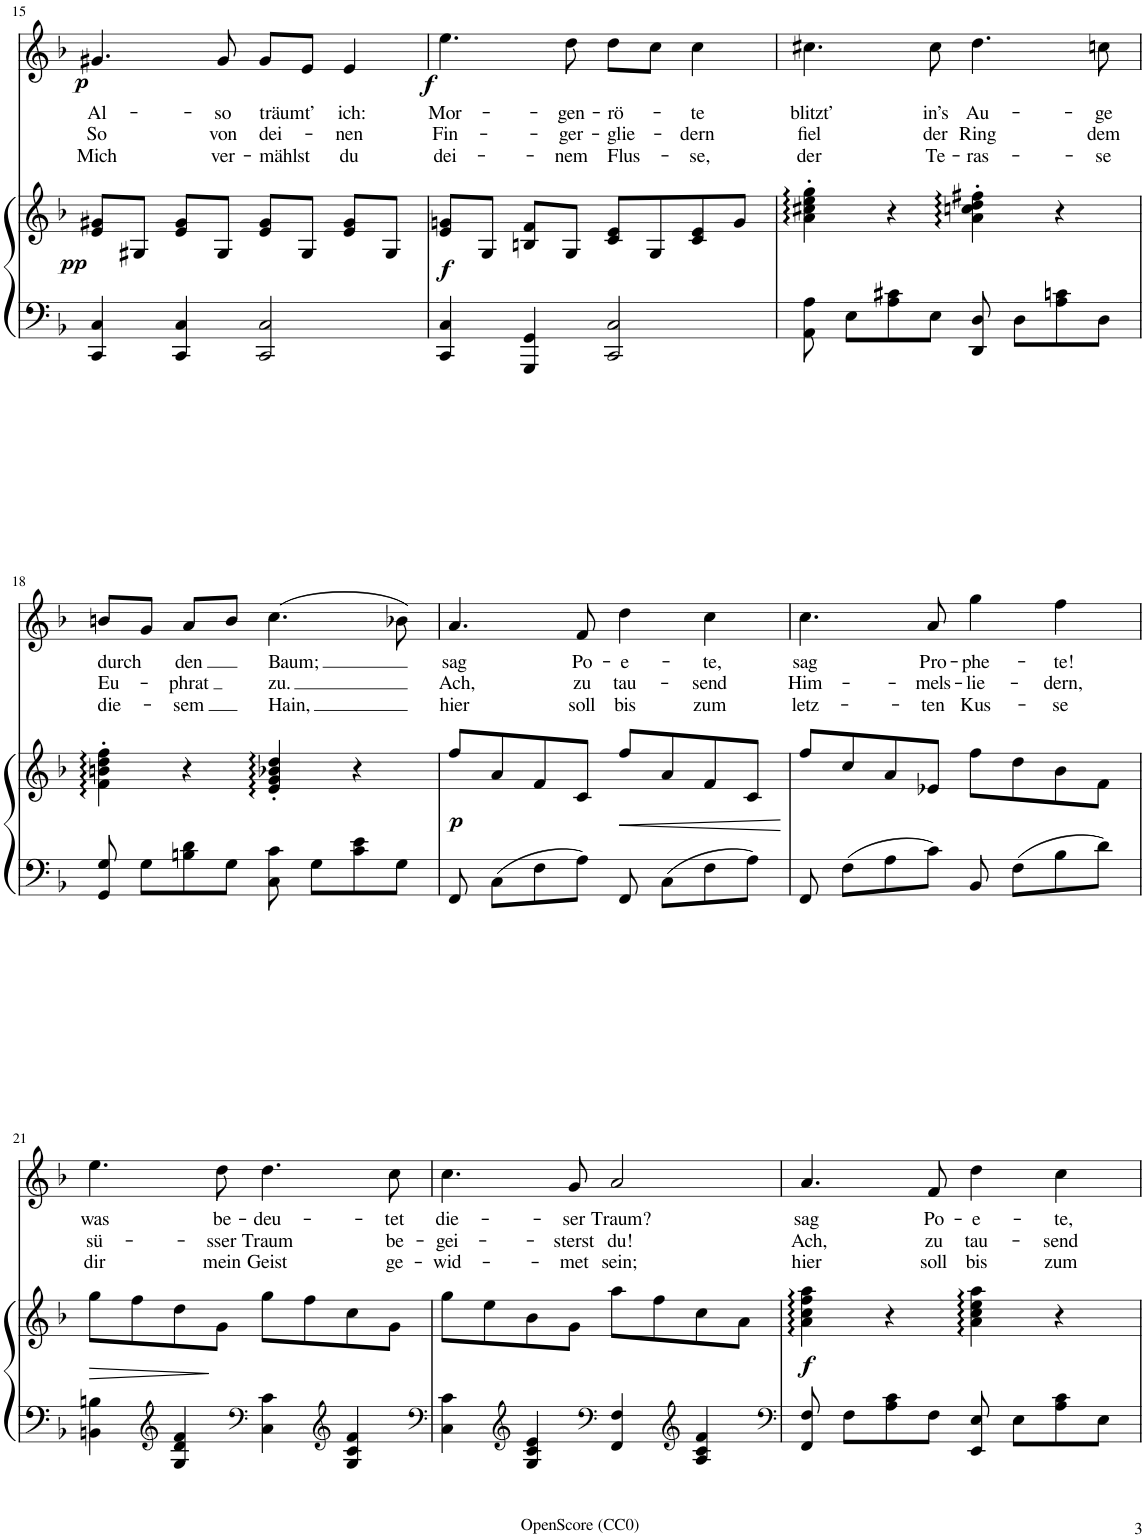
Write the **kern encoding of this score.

**kern	**kern	**dynam	**kern	**text	**text	**text	**dynam
*part2	*part2	*part2	*part1	*part1	*part1	*part1	*part1
*staff3	*staff2	*staff2/3	*staff1	*staff1	*staff1	*staff1	*staff1
*I"Pianoforte	*	*	*I"Singstimme Voice	*	*	*	*
*I'Pno	*	*	*	*	*	*	*
!!LO:PB:g=z
*clefG2	*clefG2	*	*clefG2	*	*	*	*
*k[b-]	*k[b-]	*	*k[b-]	*	*	*	*
*M4/4	*M4/4	*	*M4/4	*	*	*	*
*met(c)	*met(c)	*	*met(c)	*	*	*	*
=15	=15	=15	=15	=15	=15	=15	=15
!	!	!LO:DY:b	!	!LO:LY:b	!LO:LY:b	!LO:LY:b	!LO:DY:b
4CC/ 4C/	8e/ 8g#X/L	pp	4.g#X/	Al-	So	Mich	p
.	8G#X/J	.	.	.	.	.	.
4CC/ 4C/	8e/ 8g#/L	.	.	.	.	.	.
!	!	!	!	!LO:LY:b	!LO:LY:b	!LO:LY:b	!
.	8G#/J	.	8g#/	-so	von	ver-	.
!	!	!	!	!LO:LY:b	!LO:LY:b	!LO:LY:b	!
2CC/ 2C/	8e/ 8g#/L	.	8g#/L	träumt’	dei-	-mählst	.
.	8G#/J	.	8e/J	.	.	.	.
!	!	!	!	!LO:LY:b	!LO:LY:b	!LO:LY:b	!
.	8e/ 8g#/L	.	4e/	ich:	-nen	du	.
.	8G#/J	.	.	.	.	.	.
=16	=16	=16	=16	=16	=16	=16	=16
!	!	!LO:DY:b	!	!LO:LY:b	!LO:LY:b	!LO:LY:b	!LO:DY:b
4CC/ 4C/	8e/ 8gn/L	f	4.ee\	Mor-	Fin-	dei-	f
.	8G/J	.	.	.	.	.	.
4GGG/ 4GG/	8Bn/ 8f/L	.	.	.	.	.	.
!	!	!	!	!LO:LY:b	!LO:LY:b	!LO:LY:b	!
.	8G/J	.	8dd\	-gen-	-ger-	-nem	.
!	!	!	!	!LO:LY:b	!LO:LY:b	!LO:LY:b	!
2CC/ 2C/	8c/ 8e/L	.	8dd\L	-rö-	-glie-	Flus-	.
.	8G/	.	8cc\J	.	.	.	.
!	!	!	!	!LO:LY:b	!LO:LY:b	!LO:LY:b	!
.	8c/ 8e/	.	4cc\	-te	-dern	-se,	.
.	8g/J	.	.	.	.	.	.
=17	=17	=17	=17	=17	=17	=17	=17
!	!	!	!	!LO:LY:b	!LO:LY:b	!LO:LY:b	!
8AA\ 8A\	4a\' 4cc#X\' 4ee\' 4gg\'	.	4.cc#X\	blitzt’	fiel	der	.
8E\L	.	.	.	.	.	.	.
8A\ 8c#X\	4r	.	.	.	.	.	.
!	!	!	!	!LO:LY:b	!LO:LY:b	!LO:LY:b	!
8E\J	.	.	8cc#\	in’s	der	Te-	.
!	!	!	!	!LO:LY:b	!LO:LY:b	!LO:LY:b	!
8DD/ 8D/	4a\' 4ccn\' 4dd\' 4ff#X\'	.	4.dd\	Au-	Ring	-ras-	.
8D\L	.	.	.	.	.	.	.
8A\ 8cn\	4r	.	.	.	.	.	.
!	!	!	!	!LO:LY:b	!LO:LY:b	!LO:LY:b	!
8D\J	.	.	8ccn\	-ge	dem	-se	.
!!LO:LB:g=z
=18	=18	=18	=18	=18	=18	=18	=18
!	!	!	!	!LO:LY:b	!LO:LY:b	!LO:LY:b	!
8GG/ 8G/	4f\' 4bn\' 4dd\' 4ff\'	.	8bn/L	durch	Eu-	die-	.
8G\L	.	.	8g/J	.	.	.	.
!	!	!	!	!LO:LY:b	!LO:LY:b	!LO:LY:b	!
8Bn\ 8d\	4r	.	8a/L	den	-phrat	-sem	.
8G\J	.	.	8b/J	.	.	.	.
!	!	!	!	!LO:LY:b	!LO:LY:b	!LO:LY:b	!
8C\ 8c\	4e/' 4g/' 4b-X/' 4dd/'	.	(4.cc\	Baum;	zu.	Hain,	.
8G\L	.	.	.	.	.	.	.
8c\ 8e\	4r	.	.	.	.	.	.
8G\J	.	.	8b-X\)	.	.	.	.
=19	=19	=19	=19	=19	=19	=19	=19
!	!	!LO:DY:b	!	!LO:LY:b	!LO:LY:b	!LO:LY:b	!
8FF/	8ff/L	p	4.a/	sag	Ach,	hier	.
8C\L	8a/	.	.	.	.	.	.
8F\	8f/	.	.	.	.	.	.
!	!	!	!	!LO:LY:b	!LO:LY:b	!LO:LY:b	!
8A\J	8c/J	.	8f/	Po-	zu	soll	.
!	!	!LO:HP:b	!	!LO:LY:b	!LO:LY:b	!LO:LY:b	!
8FF/	8ff/L	<	4dd\	-e-	tau-	bis	.
8C\L	8a/	.	.	.	.	.	.
!	!	!	!	!LO:LY:b	!LO:LY:b	!LO:LY:b	!
8F\	8f/	.	4cc\	-te,	-send	zum	.
8A\J	8c/J	.	.	.	.	.	.
.	.	[	.	.	.	.	.
=20	=20	=20	=20	=20	=20	=20	=20
!	!	!	!	!LO:LY:b	!LO:LY:b	!LO:LY:b	!
8FF/	8ff/L	.	4.cc\	sag	Him-	letz-	.
8F\L	8cc/	.	.	.	.	.	.
8A\	8a/	.	.	.	.	.	.
!	!	!	!	!LO:LY:b	!LO:LY:b	!LO:LY:b	!
8c\J	8e-X/J	.	8a/	Pro-	-mels-	-ten	.
!	!	!	!	!LO:LY:b	!LO:LY:b	!LO:LY:b	!
8BB-/	8ff\L	.	4gg\	-phe-	-lie-	Kus-	.
8F\L	8dd\	.	.	.	.	.	.
!	!	!	!	!LO:LY:b	!LO:LY:b	!LO:LY:b	!
8B-\	8b-\	.	4ff\	-te!	-dern,	-se	.
8d\J	8f\J	.	.	.	.	.	.
!!LO:LB:g=z
=21	=21	=21	=21	=21	=21	=21	=21
!	!	!LO:HP:b	!	!LO:LY:b	!LO:LY:b	!LO:LY:b	!
4BBn\ 4Bn\	8gg\L	>	4.ee\	was	sü-	dir	.
.	8ff\	.	.	.	.	.	.
*clefG2	*	*	*	*	*	*	*
4G/ 4d/ 4f/	8dd\	.	.	.	.	.	.
!	!	!	!	!LO:LY:b	!LO:LY:b	!LO:LY:b	!
.	8g\J	.	8dd\	be-	-sser	mein	.
*clefF4	*	*	*	*	*	*	*
!	!	!	!	!LO:LY:b	!LO:LY:b	!LO:LY:b	!
4C\ 4c\	8gg\L	]	4.dd\	-deu-	Traum	Geist	.
.	8ff\	.	.	.	.	.	.
*clefG2	*	*	*	*	*	*	*
4G/ 4c/ 4f/	8cc\	.	.	.	.	.	.
!	!	!	!	!LO:LY:b	!LO:LY:b	!LO:LY:b	!
.	8g\J	.	8cc\	-tet	be-	ge-	.
=22	=22	=22	=22	=22	=22	=22	=22
*clefF4	*	*	*	*	*	*	*
!	!	!	!	!LO:LY:b	!LO:LY:b	!LO:LY:b	!
4C\ 4c\	8gg\L	.	4.cc\	die-	-gei-	-wid-	.
.	8ee\	.	.	.	.	.	.
*clefG2	*	*	*	*	*	*	*
4G/ 4c/ 4e/	8b-\	.	.	.	.	.	.
!	!	!	!	!LO:LY:b	!LO:LY:b	!LO:LY:b	!
.	8g\J	.	8g/	-ser	-sterst	-met	.
*clefF4	*	*	*	*	*	*	*
!	!	!	!	!LO:LY:b	!LO:LY:b	!LO:LY:b	!
4FF/ 4F/	8aa\L	.	2a/	Traum?	du!	sein;	.
.	8ff\	.	.	.	.	.	.
*clefG2	*	*	*	*	*	*	*
4A/ 4c/ 4f/	8cc\	.	.	.	.	.	.
.	8a\J	.	.	.	.	.	.
=23	=23	=23	=23	=23	=23	=23	=23
*clefF4	*	*	*	*	*	*	*
!	!	!LO:DY:b	!	!LO:LY:b	!LO:LY:b	!LO:LY:b	!
8FF/ 8F/	4a\ 4cc\ 4ff\ 4aa\	f	4.a/	sag	Ach,	hier	.
8F\L	.	.	.	.	.	.	.
8A\ 8c\	4r	.	.	.	.	.	.
!	!	!	!	!LO:LY:b	!LO:LY:b	!LO:LY:b	!
8F\J	.	.	8f/	Po-	zu	soll	.
!	!	!	!	!LO:LY:b	!LO:LY:b	!LO:LY:b	!
8EE/ 8E/	4a\ 4cc\ 4ee\ 4aa\	.	4dd\	-e-	tau-	bis	.
8E\L	.	.	.	.	.	.	.
!	!	!	!	!LO:LY:b	!LO:LY:b	!LO:LY:b	!
8A\ 8c\	4r	.	4cc\	-te,	-send	zum	.
8E\J	.	.	.	.	.	.	.
=	=	=	=	=	=	=	=
*-	*-	*-	*-	*-	*-	*-	*-
